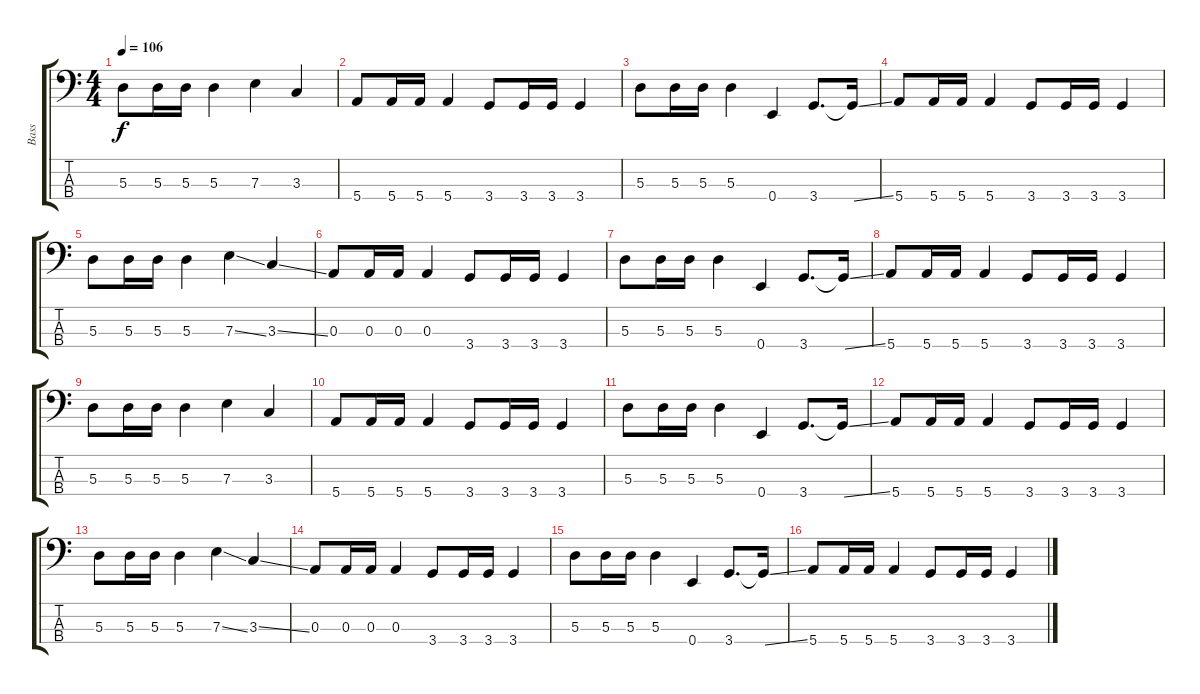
\track ("Bass" "Bass") {instrument electricbassfinger}
\staff {score tabs}
\tuning (G2 D2 A1 E1) {hide}
\ts (4 4)
\tempo 106
\clef f4
\ks c
5.3.8{dy f} 5.3.16 5.3.16 5.3.4 7.3.4 3.3.4 |
5.4.8 5.4.16 5.4.16 5.4.4 3.4.8 3.4.16 3.4.16 3.4.4 |
5.3.8 5.3.16 5.3.16 5.3.4 0.4.4 3.4.8{d} 3.4{ss t}.16 |
5.4.8 5.4.16 5.4.16 5.4.4 3.4.8 3.4.16 3.4.16 3.4.4 |
5.3.8 5.3.16 5.3.16 5.3.4 7.3{ss}.4 3.3{ss}.4 |
0.3.8 0.3.16 0.3.16 0.3.4 3.4.8 3.4.16 3.4.16 3.4.4 |
5.3.8 5.3.16 5.3.16 5.3.4 0.4.4 3.4.8{d} 3.4{ss t}.16 |
5.4.8 5.4.16 5.4.16 5.4.4 3.4.8 3.4.16 3.4.16 3.4.4 |
5.3.8 5.3.16 5.3.16 5.3.4 7.3.4 3.3.4 |
5.4.8 5.4.16 5.4.16 5.4.4 3.4.8 3.4.16 3.4.16 3.4.4 |
5.3.8 5.3.16 5.3.16 5.3.4 0.4.4 3.4.8{d} 3.4{ss t}.16 |
5.4.8 5.4.16 5.4.16 5.4.4 3.4.8 3.4.16 3.4.16 3.4.4 |
5.3.8 5.3.16 5.3.16 5.3.4 7.3{ss}.4 3.3{ss}.4 |
0.3.8 0.3.16 0.3.16 0.3.4 3.4.8 3.4.16 3.4.16 3.4.4 |
5.3.8 5.3.16 5.3.16 5.3.4 0.4.4 3.4.8{d} 3.4{ss t}.16 |
5.4.8 5.4.16 5.4.16 5.4.4 3.4.8 3.4.16 3.4.16 3.4.4
